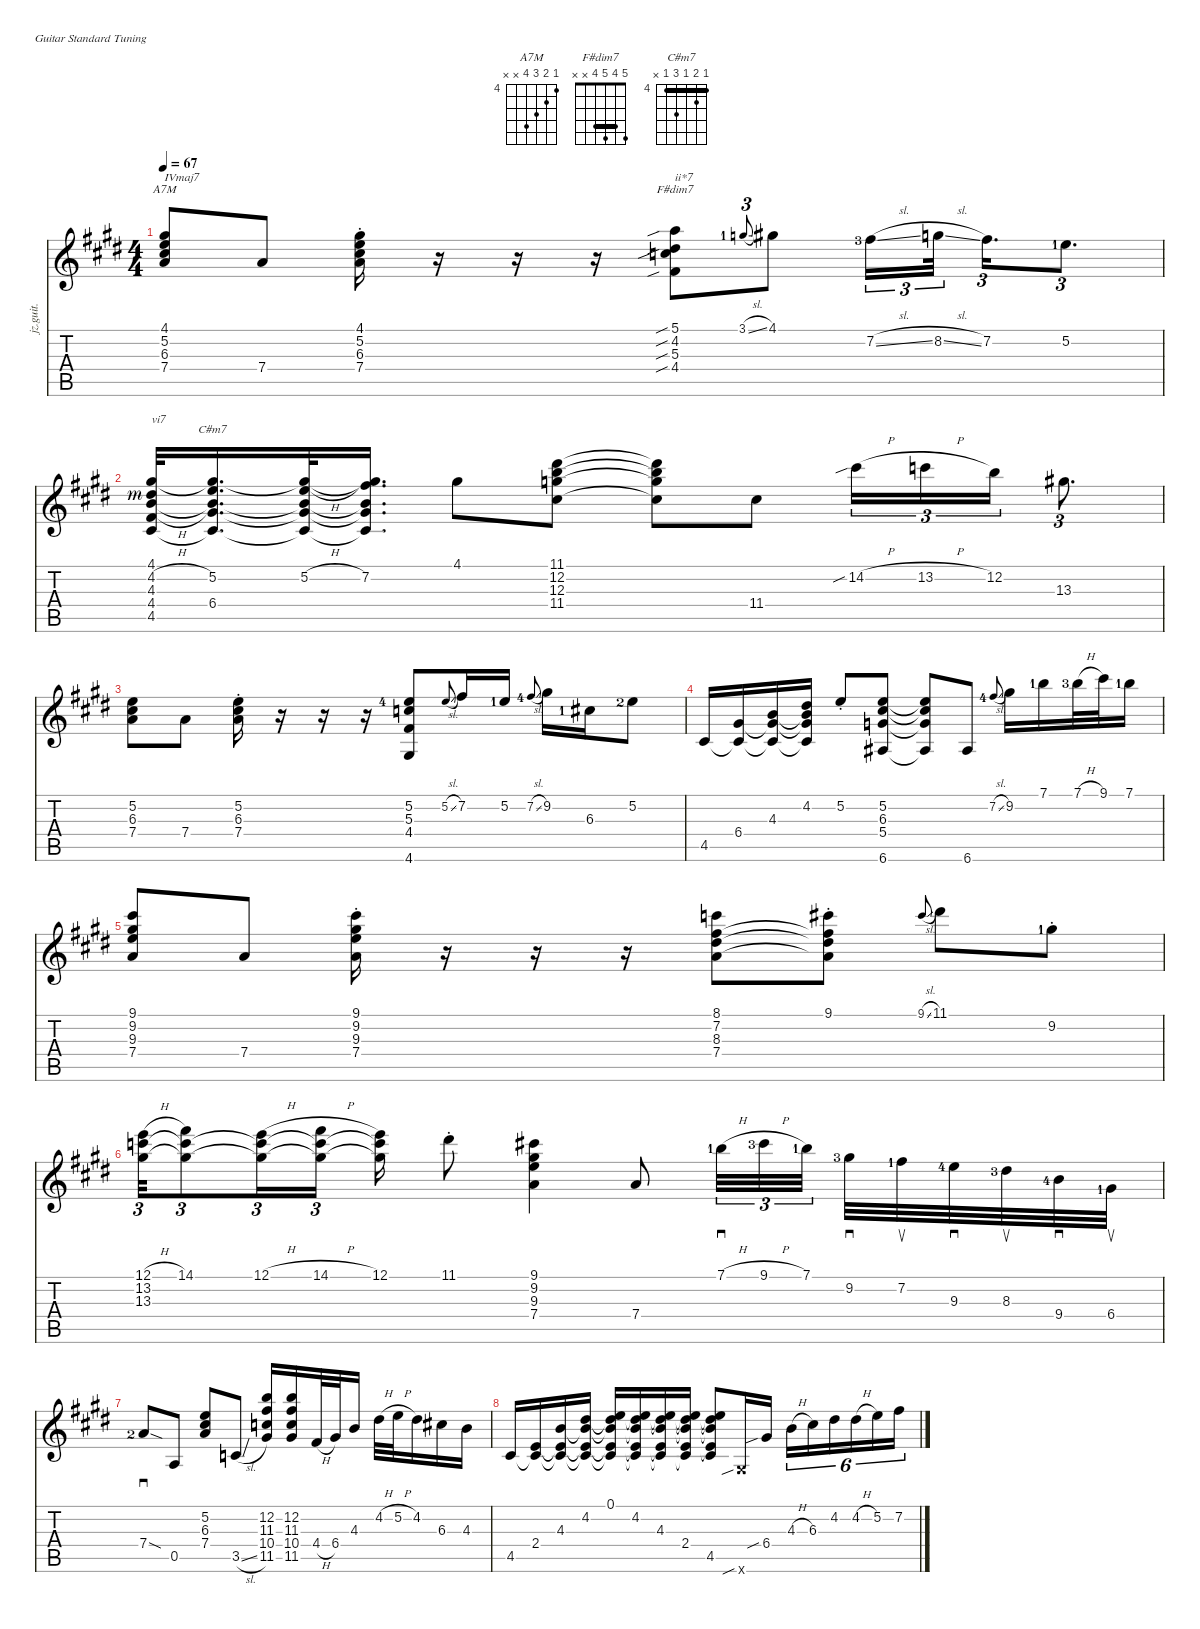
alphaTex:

\defaultSystemsLayout 4
\hideDynamics
\bracketExtendMode nobrackets
\track ("Jazz Guitar" "jz.guit.") {instrument electricguitarjazz}
\staff {score tabs}
\tuning (E4 B3 G3 D3 A2 E2)
\chord ("A7M" 4 5 6 7 x x) {firstfret 4 showfingering false}
\chord ("F#dim7" 5 4 5 4 x x) {showfingering false barre 4}
\chord ("C#m7" 4 5 4 6 4 x) {firstfret 4 showfingering false barre (4 4)}
\ts (4 4)
\tempo 67
\clef g2
\ks c#minor
(4.1{acc #} 5.2{acc forcenatural} 6.3{acc #} 7.4{acc forcenatural}).8{ch "A7M" txt "IVmaj7" dy mp instrument electricguitarjazz beam Up} 7.4{acc forcenatural}.8{beam Up} (4.1{st acc #} 5.2{st acc forcenatural} 6.3{st acc #} 7.4{st acc forcenatural}).16{dy mf beam Down} r.16{beam Down} r.16{beam Down} r.16{beam Down} (5.1{sib acc forcenatural} 4.2{sib acc #} 5.3{sib acc forcenatural} 4.4{sib acc #}).8{ch "F#dim7" txt "ii*7" dy mp beam Down} 3.1{sl lf 2 acc forcenatural}.8{tu (3 2) gr onbeat beam Up} 4.1{acc #}.8{beam Down} 7.2{sl lf 4 acc #}.16{tu (3 2) beam Down} 8.2{sl acc forcenatural}.32{tu (3 2) beam Down} 7.2{acc #}.16{d tu (3 2) beam Down} 5.2{lf 2 acc forcenatural}.8{d tu (3 2) beam Down} |
(4.1{acc #} 4.2{h rf 3 acc #} 4.3{acc forcenatural} 4.4{h acc #} 4.5{acc #}).32{txt "vi7" beam Up} (5.2{acc forcenatural} 6.4{acc #} 4.5{t acc #} 4.3{t acc forcenatural} 4.1{t acc #}).16{d ch "C#m7" beam Up} (5.2{h acc forcenatural} 4.5{t acc #} 6.4{t acc #} 4.3{t acc forcenatural} 4.1{t acc #}).32{beam Up} (7.2{acc #} 4.5{t acc #} 6.4{t acc #} 4.3{t acc forcenatural} 4.1{t acc #}).16{d beam Up} 4.1{acc #}.8{beam Down} (11.1{acc #} 12.2{acc forcenatural} 12.3{acc forcenatural} 11.4{acc #}).8{beam Down} (11.4{t acc #} 12.3{t acc forcenatural} 12.2{t acc forcenatural} 11.1{t acc #}).8{beam Down} 11.4{acc #}.8{beam Down} 14.2{sib h acc #}.16{tu (3 2) beam Down} 13.2{h acc forcenatural}.16{tu (3 2) beam Down} 12.2{acc forcenatural}.16{tu (3 2) beam Down} 13.3{acc #}.8{d tu (3 2) beam Down} |
(7.4{acc forcenatural} 6.3{acc #} 5.2{acc forcenatural}).8{beam Down} 7.4{acc forcenatural}.8{beam Down} (7.4{acc forcenatural} 6.3{acc #} 5.2{st acc forcenatural}).16{dy mf beam Down} r.16{beam Down} r.16{beam Down} r.16{beam Down} (5.2{lf 5 acc forcenatural} 5.3{acc forcenatural} 4.4{acc #} 4.6{acc #}).8{dy mp beam Up} 5.2{sl acc forcenatural}.8{gr onbeat beam Up} 7.2{acc #}.16{beam Up} 5.2{lf 2 acc forcenatural}.16{beam Up} 7.2{sl lf 5 acc #}.8{gr onbeat beam Up} 9.2{acc #}.16{beam Down} 6.3{lf 2 acc #}.16{beam Down} 5.2{lf 3 acc forcenatural}.8{beam Down} |
4.5{acc #}.16{beam Up} (6.4{acc #} 4.5{t acc #}).16{beam Up} (4.3{acc forcenatural} 6.4{t acc #} 4.5{t acc #}).16{beam Up} (4.2{acc #} 4.3{t acc forcenatural} 6.4{t acc #} 4.5{t acc #}).16{beam Up} 5.2{st acc forcenatural}.8{beam Up} (5.2{acc forcenatural} 6.3{acc #} 5.4{acc forcenatural} 6.6{acc #}).8{beam Up} (6.6{t acc #} 5.4{t acc forcenatural} 5.2{t acc forcenatural} 6.3{t acc #}).8{beam Up} 6.6{acc #}.8{beam Up} 7.2{sl lf 5 acc #}.8{gr onbeat beam Up} 9.2{acc #}.16{beam Down} 7.1{lf 2 acc forcenatural}.16{beam Down} 7.1{h lf 4 acc forcenatural}.32{beam Down} 9.1{acc #}.32{beam Down} 7.1{lf 2 acc forcenatural}.16{beam Down} |
(9.2{acc #} 9.1{acc #} 9.3{acc forcenatural} 7.4{acc forcenatural}).8{beam Up} 7.4{acc forcenatural}.8{beam Up} (7.4{acc forcenatural} 9.3{acc forcenatural} 9.2{st acc #} 9.1{acc #}).16{dy mf beam Down} r.16{beam Down} r.16{beam Down} r.16{beam Down} (8.1{acc forcenatural} 7.2{acc #} 8.3{acc #} 7.4{acc forcenatural}).8{dy mp beam Down} (9.1{st acc #} 7.2{t acc #} 8.3{t acc #} 7.4{t acc forcenatural}).8{dy mf beam Down} 9.1{sl acc #}.8{gr onbeat beam Up} 11.1{acc #}.8{beam Down} 9.2{st lf 2 acc #}.8{beam Down} |
(13.3{acc #} 13.2{acc forcenatural} 12.1{h acc forcenatural}).32{tu (3 2) beam Down} (14.1{acc #} 13.2{t acc forcenatural} 13.3{t acc #}).8{tu (3 2) beam Down} (12.1{h acc forcenatural} 13.2{t acc forcenatural} 13.3{t acc #}).16{tu (3 2) beam Down} (14.1{h acc #} 13.2{t acc forcenatural} 13.3{t acc #}).16{tu (3 2) beam Down} (12.1{acc forcenatural} 13.2{t acc forcenatural} 13.3{t acc #}).16{beam Down} 11.1{st acc #}.8{beam Down} (9.1{acc #} 9.2{acc #} 9.3{acc forcenatural} 7.4{acc forcenatural}).4{dy mp beam Down} 7.4{acc forcenatural}.8{beam Up} 7.1{h lf 2 acc forcenatural}.32{sd tu (3 2) dy mf beam Down} 9.1{h lf 4 acc #}.32{tu (3 2) beam Down} 7.1{lf 2 acc forcenatural}.32{tu (3 2) beam Down} 9.2{lf 4 acc #}.32{sd beam Down} 7.2{lf 2 acc #}.32{su beam Down} 9.3{lf 5 acc forcenatural}.32{sd beam Down} 8.3{lf 4 acc #}.32{su beam Down} 9.4{lf 5 acc forcenatural}.32{sd beam Down} 6.4{lf 2 acc #}.32{su beam Down} |
7.4{sod lf 3 acc forcenatural}.8{sd beam Up} 0.5{acc forcenatural}.8{beam Up} (5.2{acc forcenatural} 6.3{acc #} 7.4{acc forcenatural}).8{beam Up} 3.5{sl acc forcenatural}.8{beam Up} (12.2{acc forcenatural} 11.3{acc #} 10.4{acc forcenatural} 11.5{acc #}).16{beam Up} (12.2{acc forcenatural} 11.3{acc #} 10.4{acc forcenatural} 11.5{acc #}).16{beam Up} 4.4{h acc #}.32{dy mp beam Up} 6.4{acc #}.32{beam Up} 4.3{acc forcenatural}.16{beam Up} 4.2{h acc #}.32{beam Down} 5.2{h acc forcenatural}.32{beam Down} 4.2{acc #}.16{beam Down} 6.3{acc #}.16{beam Down} 4.3{acc forcenatural}.16{beam Down} |
4.5{acc #}.16{beam Up} (2.4{acc forcenatural} 4.5{t acc #}).16{beam Up} (4.3{acc forcenatural} 4.5{t acc #} 2.4{t acc forcenatural}).16{beam Up} (4.2{acc #} 4.5{t acc #} 2.4{t acc forcenatural} 4.3{t acc forcenatural}).16{beam Up} (0.1{acc forcenatural} 4.5{t acc #} 2.4{t acc forcenatural} 4.3{t acc forcenatural} 4.2{t acc #}).16{beam Up} (4.2{acc #} 4.5{t acc #} 2.4{t acc forcenatural} 4.3{t acc forcenatural} 0.1{t acc forcenatural}).16{beam Up} (4.3{acc forcenatural} 4.5{t acc #} 2.4{t acc forcenatural} 0.1{t acc forcenatural} 4.2{t acc #}).16{beam Up} (2.4{acc forcenatural} 4.5{t acc #} 0.1{t acc forcenatural} 4.2{t acc #} 4.3{t acc forcenatural}).16{beam Up} (4.5{acc #} 0.1{t acc forcenatural} 4.2{t acc #} 4.3{t acc forcenatural} 2.4{t acc forcenatural}).8{beam Up} 4.6{sib x acc #}.16{dy mf beam Up} 6.4{sib acc #}.16{beam Up} 4.3{h acc forcenatural}.16{tu (6 4) beam Down} 6.3{acc #}.16{tu (6 4) beam Down} 4.2{acc #}.16{tu (6 4) beam Down} 4.2{h acc #}.16{tu (6 4) beam Down} 5.2{acc forcenatural}.16{tu (6 4) beam Down} 7.2{acc #}.16{tu (6 4) beam Down}
